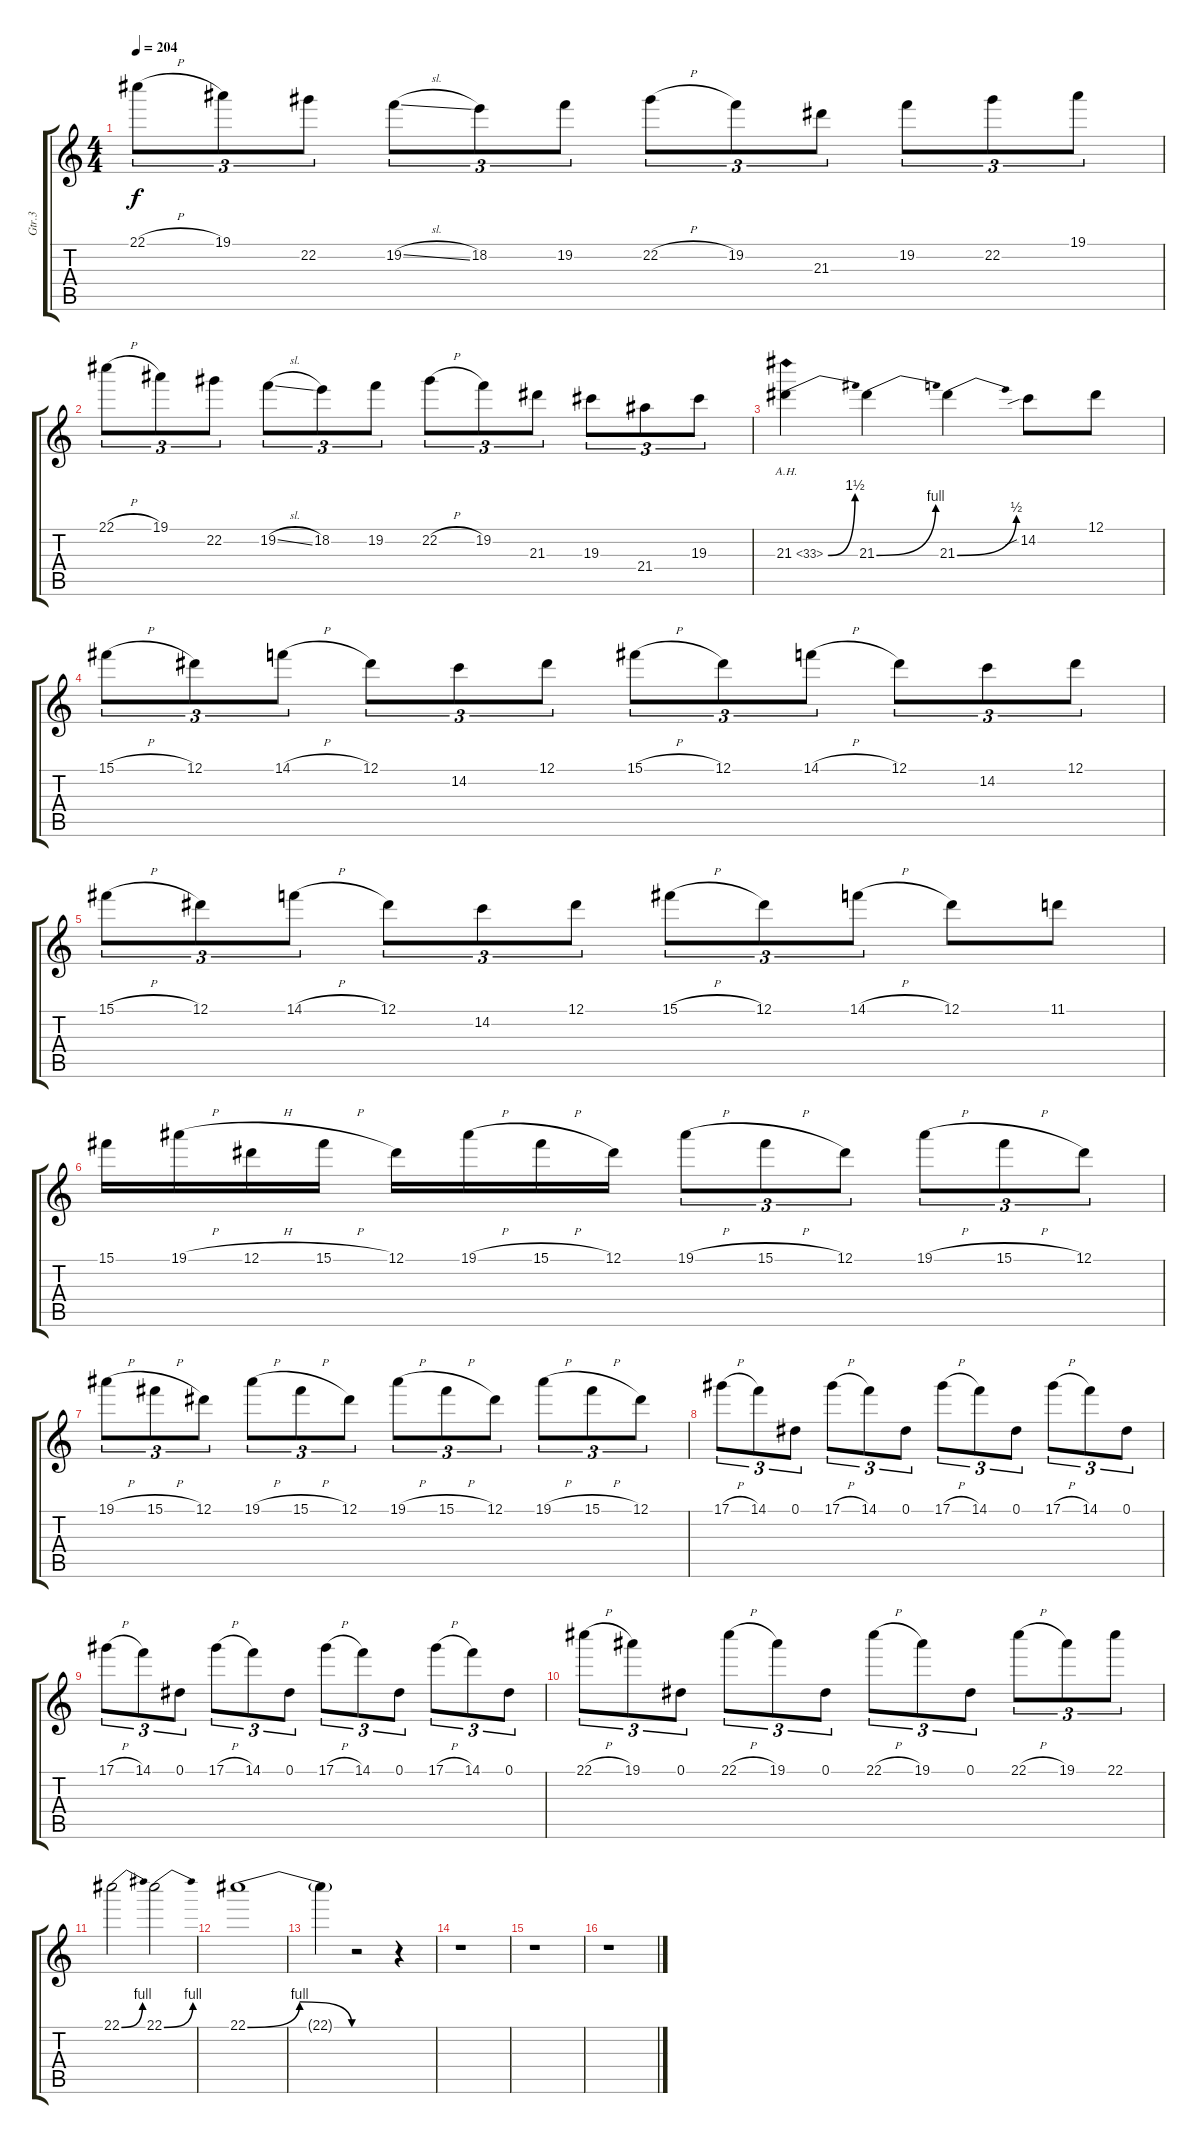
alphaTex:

\track ("Gtr.3" "Gtr.3") {instrument distortionguitar}
\staff {score tabs}
\tuning (Eb4 Bb3 Gb3 Db3 Ab2 Eb2) {hide}
\ts (4 4)
\tempo 204
\clef g2
\ks c
22.1{h}.8{tu (3 2) dy f} 19.1.8{tu (3 2)} 22.2.8{tu (3 2)} 19.2{sl}.8{tu (3 2)} 18.2.8{tu (3 2)} 19.2.8{tu (3 2)} 22.2{h}.8{tu (3 2)} 19.2.8{tu (3 2)} 21.3.8{tu (3 2)} 19.2.8{tu (3 2)} 22.2.8{tu (3 2)} 19.1.8{tu (3 2)} |
22.1{h}.8{tu (3 2)} 19.1.8{tu (3 2)} 22.2.8{tu (3 2)} 19.2{sl}.8{tu (3 2)} 18.2.8{tu (3 2)} 19.2.8{tu (3 2)} 22.2{h}.8{tu (3 2)} 19.2.8{tu (3 2)} 21.3.8{tu (3 2)} 19.3.8{tu (3 2)} 21.4.8{tu (3 2)} 19.3.8{tu (3 2)} |
21.3{be (bend 0 0 60 6) ah 12}.4 21.3{be (bend 0 0 60 4)}.4 21.3{be (bend 0 0 60 2)}.4 14.2{sib}.8 12.1.8 |
15.1{h}.8{tu (3 2)} 12.1.8{tu (3 2)} 14.1{h}.8{tu (3 2)} 12.1.8{tu (3 2)} 14.2.8{tu (3 2)} 12.1.8{tu (3 2)} 15.1{h}.8{tu (3 2)} 12.1.8{tu (3 2)} 14.1{h}.8{tu (3 2)} 12.1.8{tu (3 2)} 14.2.8{tu (3 2)} 12.1.8{tu (3 2)} |
15.1{h}.8{tu (3 2)} 12.1.8{tu (3 2)} 14.1{h}.8{tu (3 2)} 12.1.8{tu (3 2)} 14.2.8{tu (3 2)} 12.1.8{tu (3 2)} 15.1{h}.8{tu (3 2)} 12.1.8{tu (3 2)} 14.1{h}.8{tu (3 2)} 12.1.8 11.1.8 |
15.1.16 19.1{h}.16 12.1{h}.16 15.1{h}.16 12.1.16 19.1{h}.16 15.1{h}.16 12.1.16 19.1{h}.8{tu (3 2)} 15.1{h}.8{tu (3 2)} 12.1.8{tu (3 2)} 19.1{h}.8{tu (3 2)} 15.1{h}.8{tu (3 2)} 12.1.8{tu (3 2)} |
19.1{h}.8{tu (3 2)} 15.1{h}.8{tu (3 2)} 12.1.8{tu (3 2)} 19.1{h}.8{tu (3 2)} 15.1{h}.8{tu (3 2)} 12.1.8{tu (3 2)} 19.1{h}.8{tu (3 2)} 15.1{h}.8{tu (3 2)} 12.1.8{tu (3 2)} 19.1{h}.8{tu (3 2)} 15.1{h}.8{tu (3 2)} 12.1.8{tu (3 2)} |
17.1{h}.8{tu (3 2)} 14.1.8{tu (3 2)} 0.1.8{tu (3 2)} 17.1{h}.8{tu (3 2)} 14.1.8{tu (3 2)} 0.1.8{tu (3 2)} 17.1{h}.8{tu (3 2)} 14.1.8{tu (3 2)} 0.1.8{tu (3 2)} 17.1{h}.8{tu (3 2)} 14.1.8{tu (3 2)} 0.1.8{tu (3 2)} |
17.1{h}.8{tu (3 2)} 14.1.8{tu (3 2)} 0.1.8{tu (3 2)} 17.1{h}.8{tu (3 2)} 14.1.8{tu (3 2)} 0.1.8{tu (3 2)} 17.1{h}.8{tu (3 2)} 14.1.8{tu (3 2)} 0.1.8{tu (3 2)} 17.1{h}.8{tu (3 2)} 14.1.8{tu (3 2)} 0.1.8{tu (3 2)} |
22.1{h}.8{tu (3 2)} 19.1.8{tu (3 2)} 0.1.8{tu (3 2)} 22.1{h}.8{tu (3 2)} 19.1.8{tu (3 2)} 0.1.8{tu (3 2)} 22.1{h}.8{tu (3 2)} 19.1.8{tu (3 2)} 0.1.8{tu (3 2)} 22.1{h}.8{tu (3 2)} 19.1.8{tu (3 2)} 22.1.8{tu (3 2)} |
22.1{be (bend 0 0 60 4)}.2 22.1{be (bend 0 0 60 4)}.2 |
22.1{be (bendrelease 0 0 12 4 50 4 60 0)}.1 |
22.1{t}.4 r.2 r.4 |
r.1 |
r.1 |
r.1
